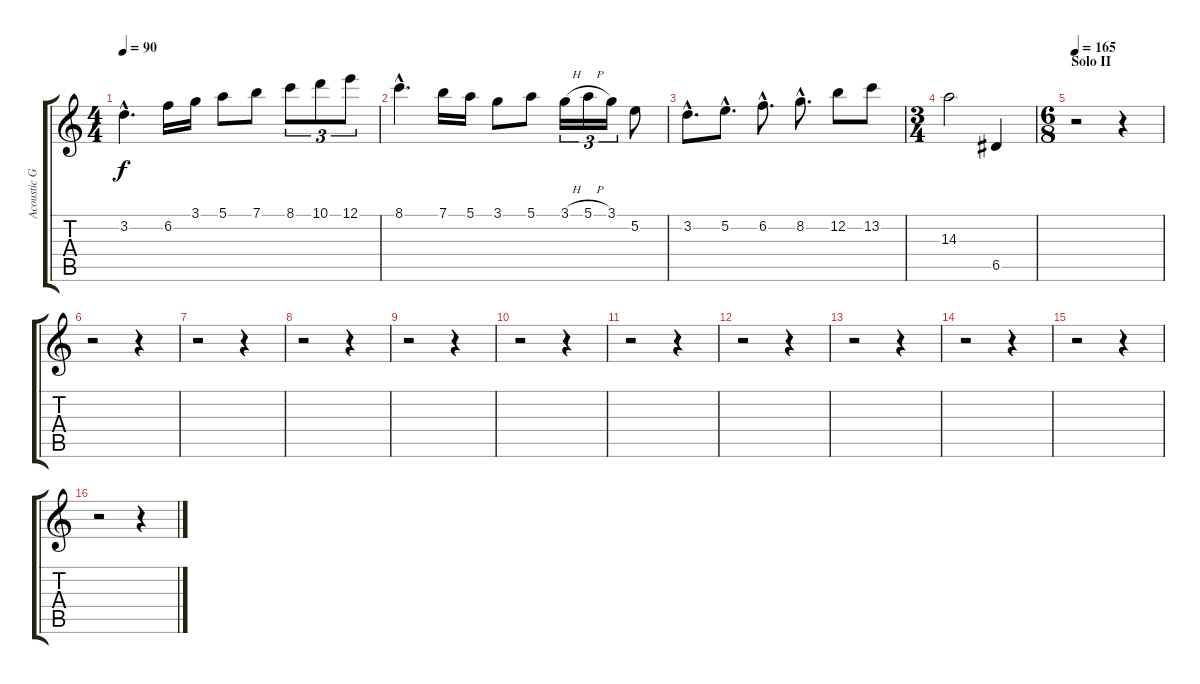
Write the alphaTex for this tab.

\track ("Acoustic Guitar II" "Acoustic G") {instrument acousticguitarsteel}
\staff {score tabs}
\tuning (E4 B3 G3 D3 A2 E2) {hide}
\ts (4 4)
\tempo 90
\clef g2
\ks c
3.2{hac}.4{d dy f} 6.2.16 3.1.16 5.1.8 7.1.8 8.1.8{tu (3 2)} 10.1.8{tu (3 2)} 12.1.8{tu (3 2)} |
8.1{hac}.4{d} 7.1.16 5.1.16 3.1.8 5.1.8 3.1{h}.16{tu (3 2)} 5.1{h}.16{tu (3 2)} 3.1.16{tu (3 2)} 5.2.8 |
3.2{hac}.8{d} 5.2{hac}.8{d} 6.2{hac}.8{d} 8.2{hac}.8{d} 12.2.8 13.2.8 |
\ts (3 4)
14.3.2 6.5.4 |
\ts (6 8)
\section ("" "Solo II")
\tempo 165
r.2 r.4 |
r.2 r.4 |
r.2 r.4 |
r.2 r.4 |
r.2 r.4 |
r.2 r.4 |
r.2 r.4 |
r.2 r.4 |
r.2 r.4 |
r.2 r.4 |
r.2 r.4 |
r.2 r.4
